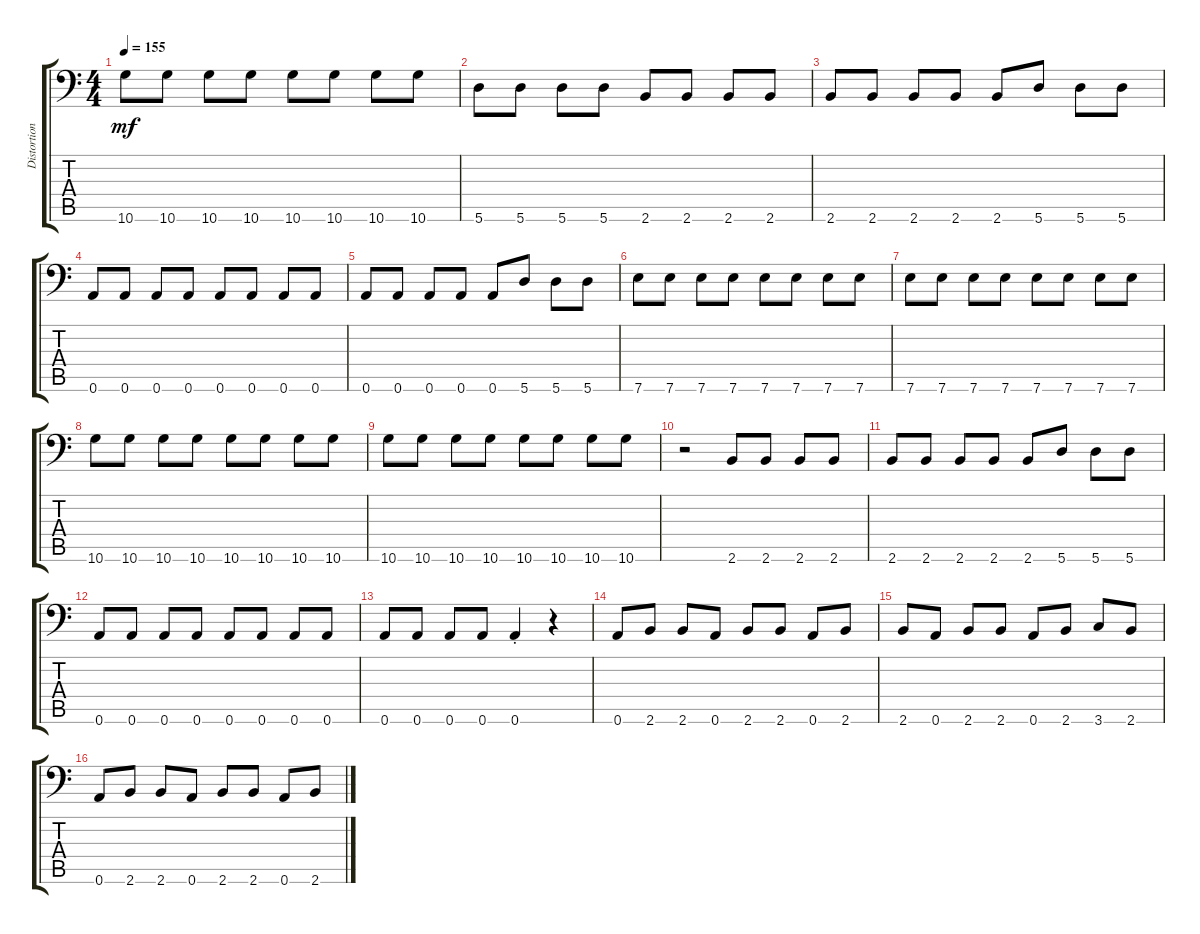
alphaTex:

\track ("Distortion Guitar" "Distortion") {instrument distortionguitar}
\staff {score tabs}
\tuning (B3 Gb3 D3 A2 E2 A1) {hide}
\ts (4 4)
\tempo 155
\clef f4
\ks c
10.6.8{dy mf} 10.6.8 10.6.8 10.6.8 10.6.8 10.6.8 10.6.8 10.6.8 |
5.6.8 5.6.8 5.6.8 5.6.8 2.6.8 2.6.8 2.6.8 2.6.8 |
2.6.8 2.6.8 2.6.8 2.6.8 2.6.8 5.6.8 5.6.8 5.6.8 |
0.6.8 0.6.8 0.6.8 0.6.8 0.6.8 0.6.8 0.6.8 0.6.8 |
0.6.8 0.6.8 0.6.8 0.6.8 0.6.8 5.6.8 5.6.8 5.6.8 |
7.6.8 7.6.8 7.6.8 7.6.8 7.6.8 7.6.8 7.6.8 7.6.8 |
7.6.8 7.6.8 7.6.8 7.6.8 7.6.8 7.6.8 7.6.8 7.6.8 |
10.6.8 10.6.8 10.6.8 10.6.8 10.6.8 10.6.8 10.6.8 10.6.8 |
10.6.8 10.6.8 10.6.8 10.6.8 10.6.8 10.6.8 10.6.8 10.6.8 |
r.2 2.6.8 2.6.8 2.6.8 2.6.8 |
2.6.8 2.6.8 2.6.8 2.6.8 2.6.8 5.6.8 5.6.8 5.6.8 |
0.6.8 0.6.8 0.6.8 0.6.8 0.6.8 0.6.8 0.6.8 0.6.8 |
0.6.8 0.6.8 0.6.8 0.6.8 0.6{st}.4 r.4 |
0.6.8 2.6.8 2.6.8 0.6.8 2.6.8 2.6.8 0.6.8 2.6.8 |
2.6.8 0.6.8 2.6.8 2.6.8 0.6.8 2.6.8 3.6.8 2.6.8 |
0.6.8 2.6.8 2.6.8 0.6.8 2.6.8 2.6.8 0.6.8 2.6.8
